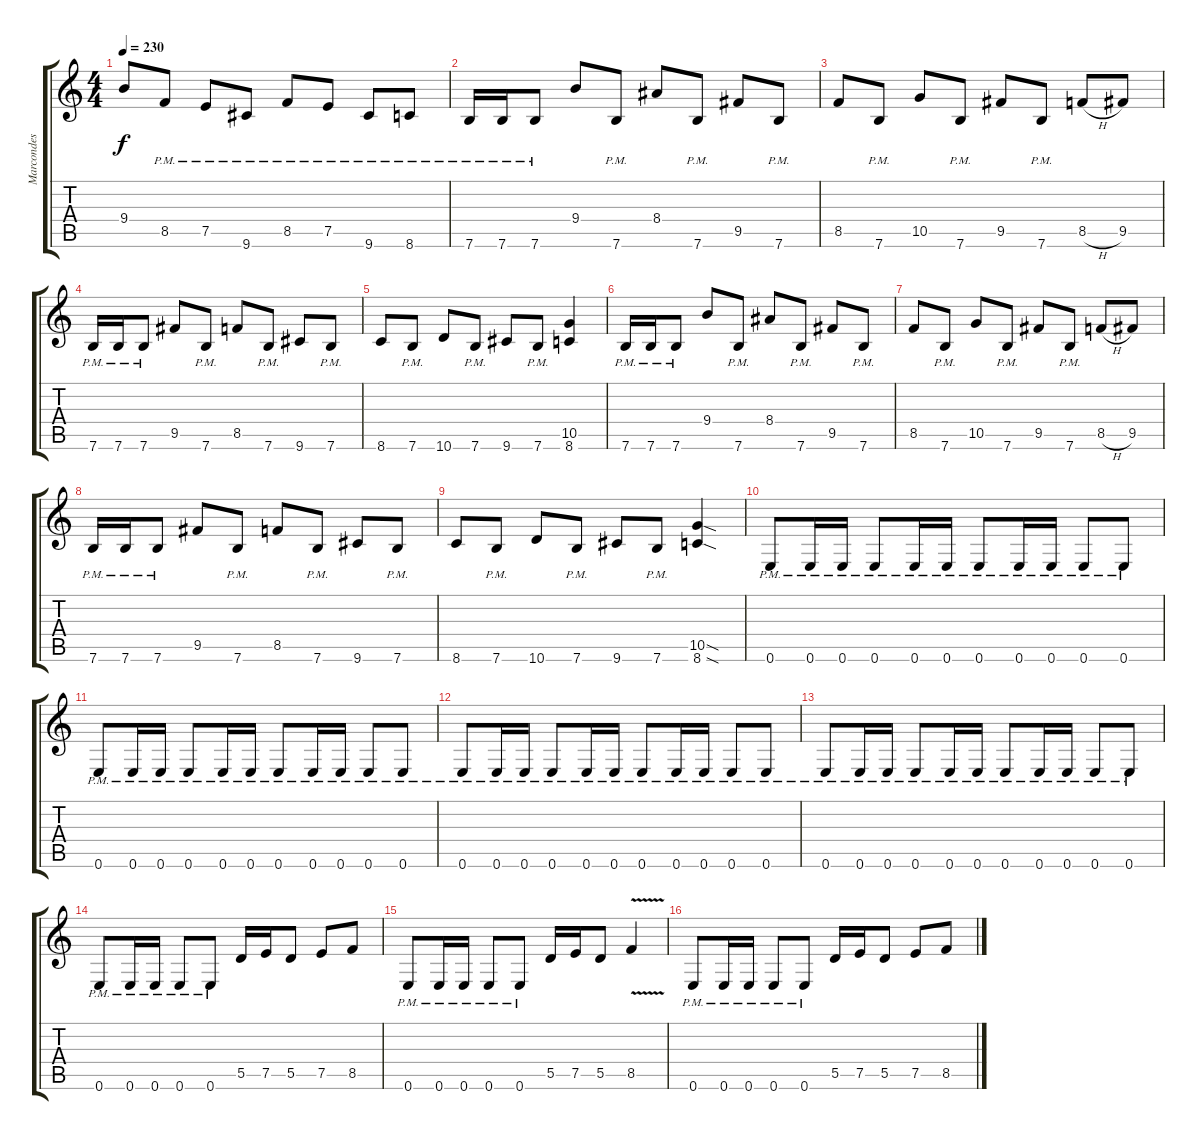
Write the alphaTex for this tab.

\track ("Marcondes" "Marcondes") {instrument distortionguitar}
\staff {score tabs}
\tuning (E4 B3 G3 D3 A2 E2) {hide}
\ts (4 4)
\tempo 230
\clef g2
\ks c
9.4.8{dy f} 8.5{pm}.8 7.5{pm}.8 9.6{pm}.8 8.5{pm}.8 7.5{pm}.8 9.6{pm}.8 8.6{pm}.8 |
7.6{pm}.16 7.6{pm}.16 7.6{pm}.8 9.4.8 7.6{pm}.8 8.4.8 7.6{pm}.8 9.5.8 7.6{pm}.8 |
8.5.8 7.6{pm}.8 10.5.8 7.6{pm}.8 9.5.8 7.6{pm}.8 8.5{h}.8 9.5.8 |
7.6{pm}.16 7.6{pm}.16 7.6{pm}.8 9.5.8 7.6{pm}.8 8.5.8 7.6{pm}.8 9.6.8 7.6{pm}.8 |
8.6.8 7.6{pm}.8 10.6.8 7.6{pm}.8 9.6.8 7.6{pm}.8 (10.5 8.6).4 |
7.6{pm}.16 7.6{pm}.16 7.6{pm}.8 9.4.8 7.6{pm}.8 8.4.8 7.6{pm}.8 9.5.8 7.6{pm}.8 |
8.5.8 7.6{pm}.8 10.5.8 7.6{pm}.8 9.5.8 7.6{pm}.8 8.5{h}.8 9.5.8 |
7.6{pm}.16 7.6{pm}.16 7.6{pm}.8 9.5.8 7.6{pm}.8 8.5.8 7.6{pm}.8 9.6.8 7.6{pm}.8 |
8.6.8 7.6{pm}.8 10.6.8 7.6{pm}.8 9.6.8 7.6{pm}.8 (10.5{sod} 8.6{sod}).4 |
0.6{pm}.8 0.6{pm}.16 0.6{pm}.16 0.6{pm}.8 0.6{pm}.16 0.6{pm}.16 0.6{pm}.8 0.6{pm}.16 0.6{pm}.16 0.6{pm}.8 0.6{pm}.8 |
0.6{pm}.8 0.6{pm}.16 0.6{pm}.16 0.6{pm}.8 0.6{pm}.16 0.6{pm}.16 0.6{pm}.8 0.6{pm}.16 0.6{pm}.16 0.6{pm}.8 0.6{pm}.8 |
0.6{pm}.8 0.6{pm}.16 0.6{pm}.16 0.6{pm}.8 0.6{pm}.16 0.6{pm}.16 0.6{pm}.8 0.6{pm}.16 0.6{pm}.16 0.6{pm}.8 0.6{pm}.8 |
0.6{pm}.8 0.6{pm}.16 0.6{pm}.16 0.6{pm}.8 0.6{pm}.16 0.6{pm}.16 0.6{pm}.8 0.6{pm}.16 0.6{pm}.16 0.6{pm}.8 0.6{pm}.8 |
0.6{pm}.8 0.6{pm}.16 0.6{pm}.16 0.6{pm}.8 0.6{pm}.8 5.5.16 7.5.16 5.5.8 7.5.8 8.5.8 |
0.6{pm}.8 0.6{pm}.16 0.6{pm}.16 0.6{pm}.8 0.6{pm}.8 5.5.16 7.5.16 5.5.8 8.5{v}.4 |
0.6{pm}.8 0.6{pm}.16 0.6{pm}.16 0.6{pm}.8 0.6{pm}.8 5.5.16 7.5.16 5.5.8 7.5.8 8.5.8
